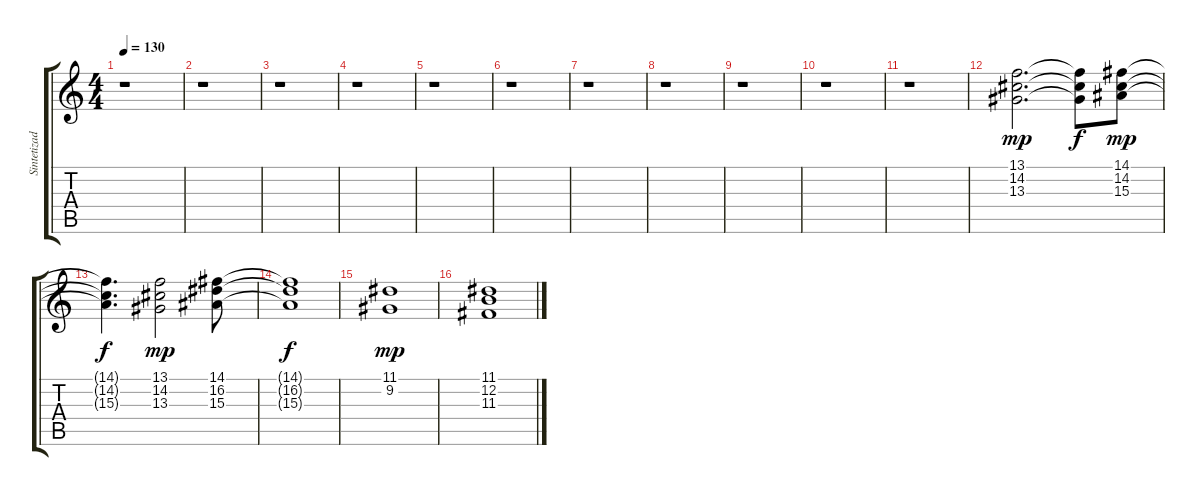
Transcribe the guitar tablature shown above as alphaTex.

\track ("Sintetizador II" "Sintetizad") {instrument rockorgan}
\staff {score tabs}
\tuning (E4 B3 G3 D3 A2 E2) {hide}
\ts (4 4)
\tempo 130
\clef g2
\ks c
r.1{dy f} |
r.1 |
r.1 |
r.1 |
r.1 |
r.1 |
r.1 |
r.1 |
r.1 |
r.1 |
r.1 |
(13.1 14.2 13.3).2{d dy mp} (13.1{t} 14.2{t} 13.3{t}).8{dy f} (14.1 14.2 15.3).8{dy mp} |
(14.1{t} 14.2{t} 15.3{t}).4{d dy f} (13.1 14.2 13.3).2{dy mp} (14.1 16.2 15.3).8 |
(14.1{t} 16.2{t} 15.3{t}).1{dy f} |
(11.1 9.2).1{dy mp} |
(11.1 12.2 11.3).1
